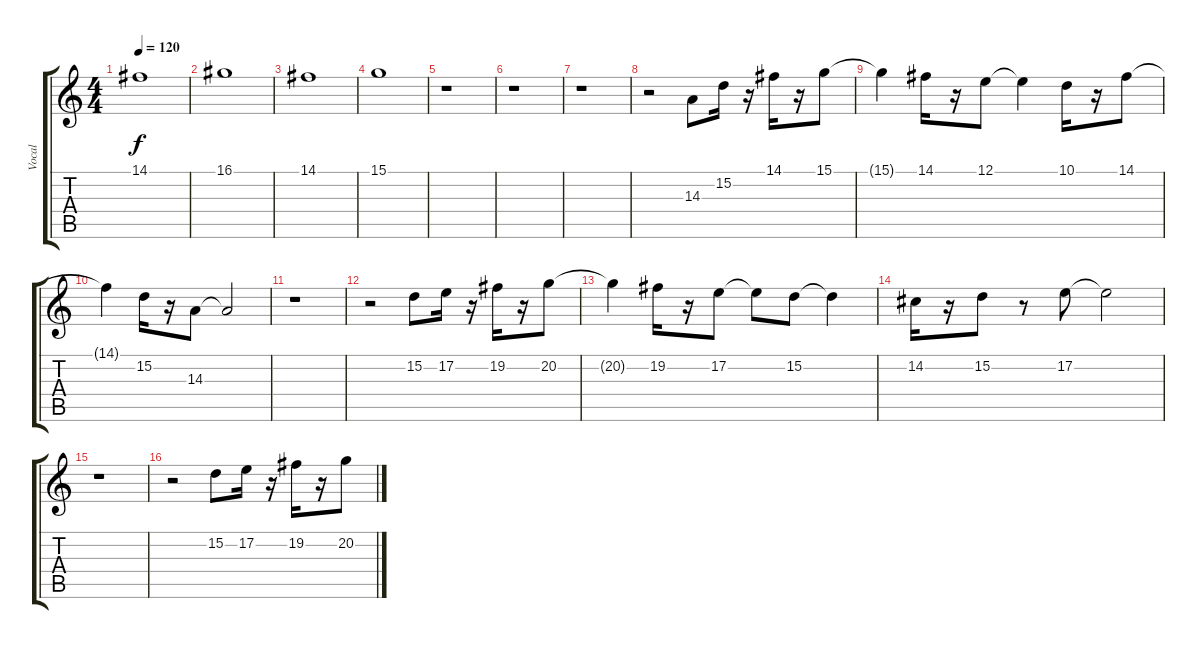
\track ("Vocal" "Vocal") {instrument oboe}
\staff {score tabs}
\tuning (E4 B3 G3 D3 A2 E2) {hide}
\ts (4 4)
\tempo 120
\clef g2
\ks c
14.1.1{dy f} |
16.1.1 |
14.1.1 |
15.1.1 |
r.1 |
r.1 |
r.1 |
r.2 14.3.8 15.2.16 r.16 14.1.16 r.16 15.1.8 |
15.1{t}.4 14.1.16 r.16 12.1.8 12.1{t}.4 10.1.16 r.16 14.1.8 |
14.1{t}.4 15.2.16 r.16 14.3.8 14.3{t}.2 |
r.1 |
r.2 15.2.8 17.2.16 r.16 19.2.16 r.16 20.2.8 |
20.2{t}.4 19.2.16 r.16 17.2.8 17.2{t}.8 15.2.8 15.2{t}.4 |
14.2.16 r.16 15.2.8 r.8 17.2.8 17.2{t}.2 |
r.1 |
r.2 15.2.8 17.2.16 r.16 19.2.16 r.16 20.2.8
